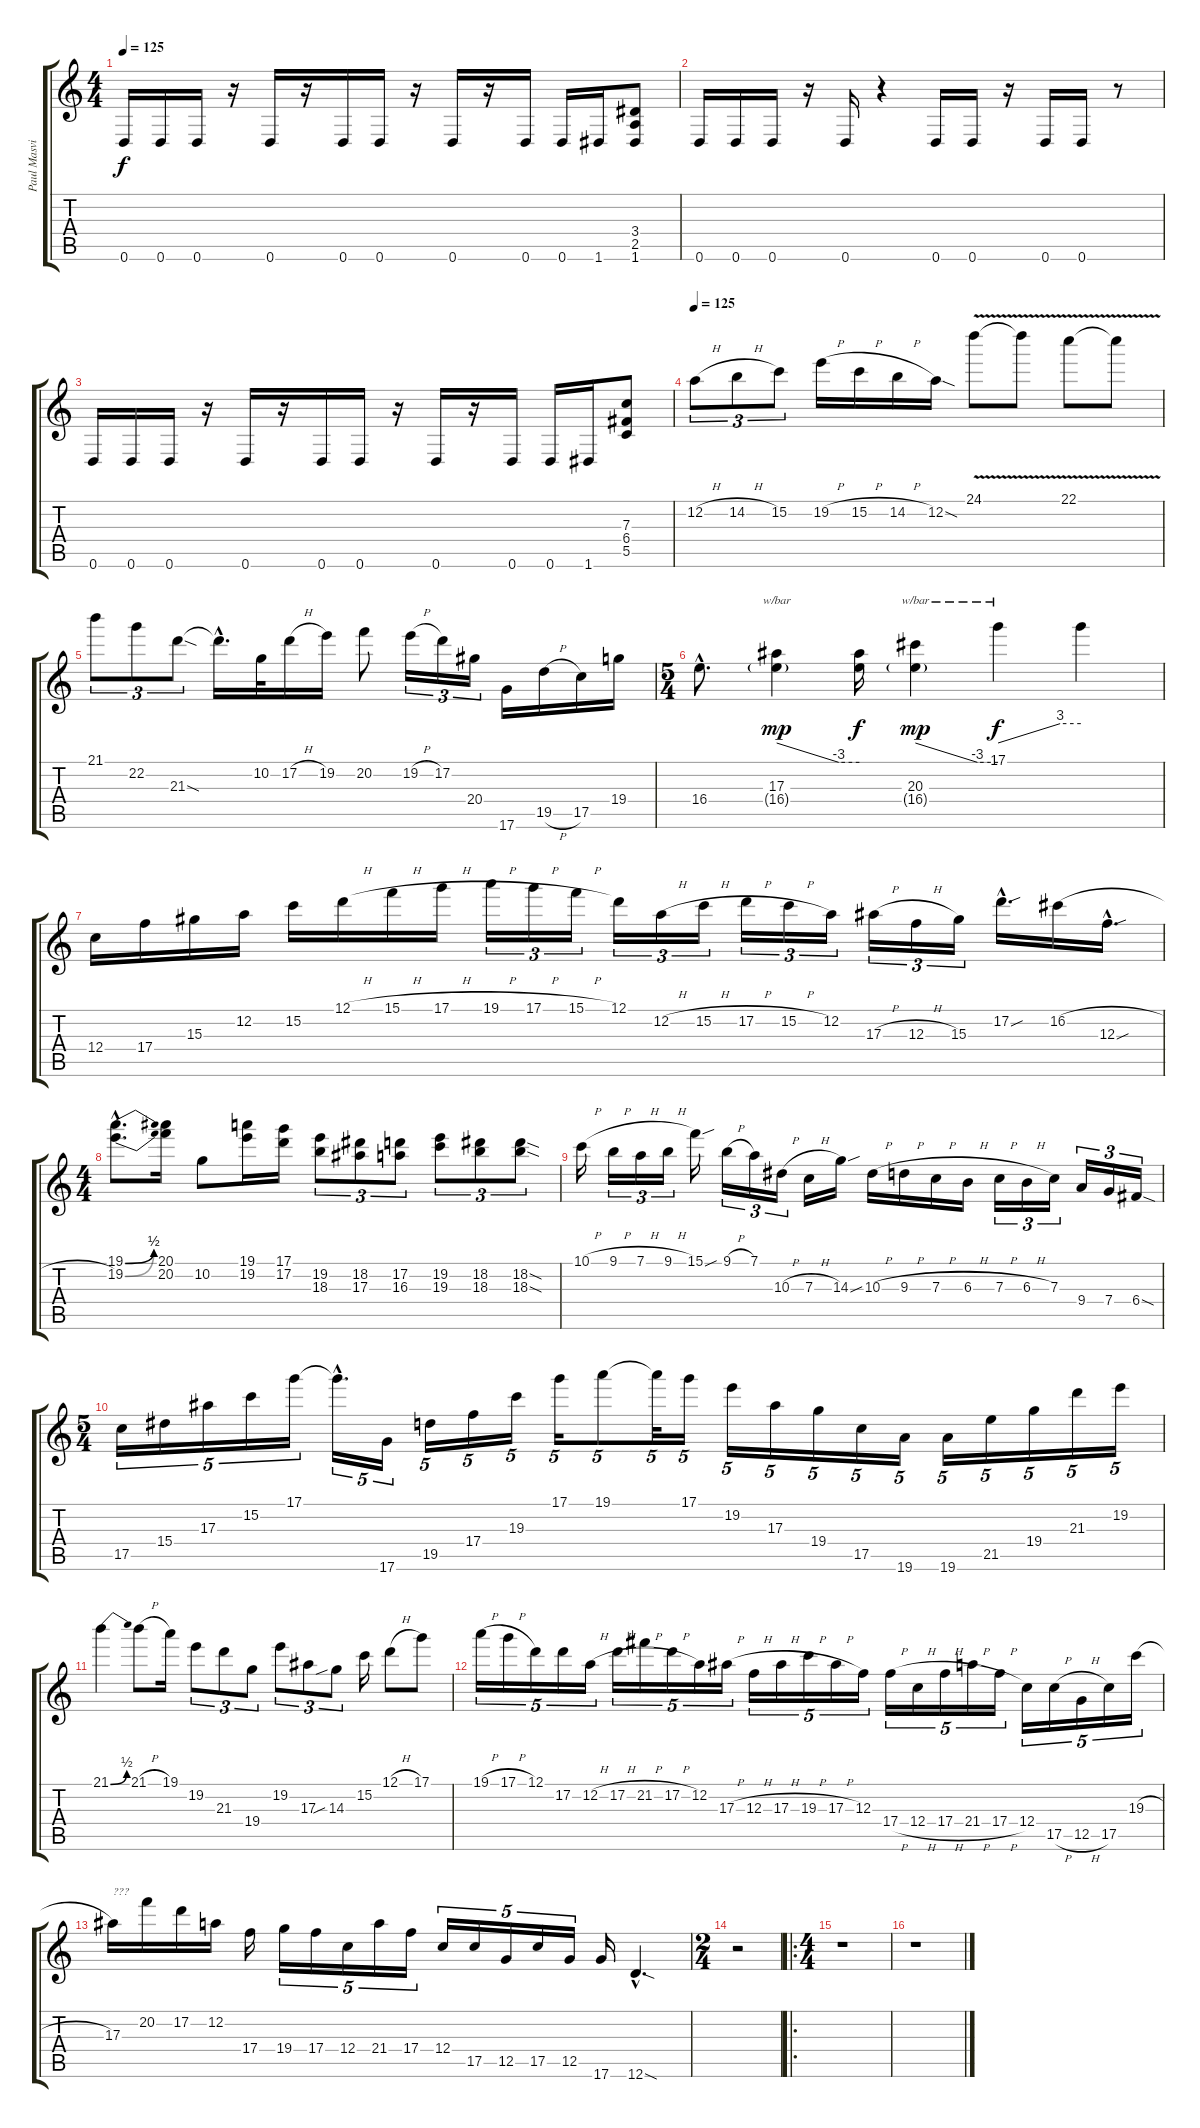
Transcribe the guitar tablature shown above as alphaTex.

\track ("Paul Masvidal" "Paul Masvi") {instrument distortionguitar}
\staff {score tabs}
\tuning (D4 A3 F3 C3 G2 D2) {hide}
\ts (4 4)
\tempo 125
\clef g2
\ks c
0.6.16{dy f} 0.6.16 0.6.16 r.16 0.6.16 r.16 0.6.16 0.6.16 r.16 0.6.16 r.16 0.6.16 0.6.16 1.6.16 (3.4 2.5 1.6).8 |
0.6.16 0.6.16 0.6.16 r.16 0.6.16 r.4 0.6.16 0.6.16 r.16 0.6.16 0.6.16 r.8 |
0.6.16 0.6.16 0.6.16 r.16 0.6.16 r.16 0.6.16 0.6.16 r.16 0.6.16 r.16 0.6.16 0.6.16 1.6.16 (7.3 6.4 5.5).8 |
\tempo 125
12.2{h}.8{tu (3 2)} 14.2{h}.8{tu (3 2)} 15.2.8{tu (3 2)} 19.2{h}.16 15.2{h}.16 14.2{h}.16 12.2{sod}.16 24.1{v}.8 24.1{t}.8 22.1{v}.8 22.1{t}.8 |
21.1.8{tu (3 2)} 22.2.8{tu (3 2)} 21.3{sod}.8{tu (3 2)} 21.3{hac t}.16{d} 10.2.32 17.2{h}.16 19.2.16 20.2.8 19.2{h}.16{tu (3 2)} 17.2.16{tu (3 2)} 20.4.16{tu (3 2)} 17.6.16 19.5{h}.16 17.5.16 19.4.16 |
\ts (5 4)
16.4{hac}.8{d} (17.3 16.4{g}).4{tbe (custom default 0 0 45 -12 60 -12) dy mp} (17.3{t} 16.4{t}).16{dy f} (20.3 16.4{g}).4{tbe (custom default 0 0 45 -12 60 -12) dy mp} 17.1.4{tbe (custom default 0 0 45 12 60 12) dy f} 17.1{t}.4 |
12.4.16 17.4.16 15.3.16 12.2.16 15.2.16 12.1{h}.16 15.1{h}.16 17.1{h}.16 19.1{h}.16{tu (3 2)} 17.1{h}.16{tu (3 2)} 15.1{h}.16{tu (3 2)} 12.1.16{tu (3 2)} 12.2{h}.16{tu (3 2)} 15.2{h}.16{tu (3 2)} 17.2{h}.16{tu (3 2)} 15.2{h}.16{tu (3 2)} 12.2.16{tu (3 2)} 17.3{h}.16{tu (3 2)} 12.3{h}.16{tu (3 2)} 15.3.16{tu (3 2)} 17.2{sou hac}.16{d} 16.2{h}.16 12.3{sou hac}.16{d} |
\ts (4 4)
(19.1{be (bend 0 0 60 2) hac} 19.2{be (bend 0 0 60 2) hac}).8{d} (20.1 20.2).16 10.2.8 (19.1 19.2).16 (17.1 17.2).16 (19.2 18.3).8{tu (3 2)} (18.2 17.3).8{tu (3 2)} (17.2 16.3).8{tu (3 2)} (19.2 19.3).8{tu (3 2)} (18.2 18.3).8{tu (3 2)} (18.2{sod} 18.3{sod}).8{tu (3 2)} |
10.1{h}.16 9.1{h}.16{tu (3 2)} 7.1{h}.16{tu (3 2)} 9.1{h}.16{tu (3 2)} 15.1{sou}.16 9.1{h}.16{tu (3 2)} 7.1.16{tu (3 2)} 10.3{h}.16{tu (3 2)} 7.3{h}.16 14.3{sou}.16 10.3{h}.16 9.3{h}.16 7.3{h}.16 6.3{h}.16 7.3{h}.16{tu (3 2)} 6.3{h}.16{tu (3 2)} 7.3.16{tu (3 2)} 9.4.16{tu (3 2)} 7.4.16{tu (3 2)} 6.4{sod}.16{tu (3 2)} |
\ts (5 4)
17.5.16{tu (5 4)} 15.4.16{tu (5 4)} 17.3.16{tu (5 4)} 15.2.16{tu (5 4)} 17.1.16{tu (5 4)} 17.1{hac t}.16{d tu (5 4)} 17.6.16{tu (5 4)} 19.5.16{tu (5 4)} 17.4.16{tu (5 4)} 19.3.16{tu (5 4)} 17.1.16{tu (5 4)} 19.1.8{tu (5 4)} 19.1{t}.32{tu (5 4)} 17.1.16{tu (5 4)} 19.2.16{tu (5 4)} 17.3.16{tu (5 4)} 19.4.16{tu (5 4)} 17.5.16{tu (5 4)} 19.6.16{tu (5 4)} 19.6.16{tu (5 4)} 21.5.16{tu (5 4)} 19.4.16{tu (5 4)} 21.3.16{tu (5 4)} 19.2.16{tu (5 4)} |
21.1{be (bend 0 0 60 2)}.4 21.1{h}.8 19.1.16 19.2.8{tu (3 2)} 21.3.8{tu (3 2)} 19.4.8{tu (3 2)} 19.2.8{tu (3 2)} 17.3.8{tu (3 2)} 14.3{sib}.8{tu (3 2)} 15.2.16 12.1{h}.8 17.1.8 |
19.1{h}.16{tu (5 4)} 17.1{h}.16{tu (5 4)} 12.1.16{tu (5 4)} 17.2.16{tu (5 4)} 12.2{h}.16{tu (5 4)} 17.2{h}.16{tu (5 4)} 21.2{h}.16{tu (5 4)} 17.2{h}.16{tu (5 4)} 12.2.16{tu (5 4)} 17.3{h}.16{tu (5 4)} 12.3{h}.16{tu (5 4)} 17.3{h}.16{tu (5 4)} 19.3{h}.16{tu (5 4)} 17.3{h}.16{tu (5 4)} 12.3.16{tu (5 4)} 17.4{h}.16{tu (5 4)} 12.4{h}.16{tu (5 4)} 17.4{h}.16{tu (5 4)} 21.4{h}.16{tu (5 4)} 17.4{h}.16{tu (5 4)} 12.4.16{tu (5 4)} 17.5{h}.16{tu (5 4)} 12.5{h}.16{tu (5 4)} 17.5.16{tu (5 4)} 19.3{h}.16{tu (5 4)} |
17.3.16{txt "???"} 20.2.16 17.2.16 12.2.16 17.4.16 19.4.16{tu (5 4)} 17.4.16{tu (5 4)} 12.4.16{tu (5 4)} 21.4.16{tu (5 4)} 17.4.16{tu (5 4)} 12.4.16{tu (5 4)} 17.5.16{tu (5 4)} 12.5.16{tu (5 4)} 17.5.16{tu (5 4)} 12.5.16{tu (5 4)} 17.6.16 12.6{sod hac}.4{d} |
\ts (2 4)
r.2 |
\ro
\ts (4 4)
r.1 |
r.1
